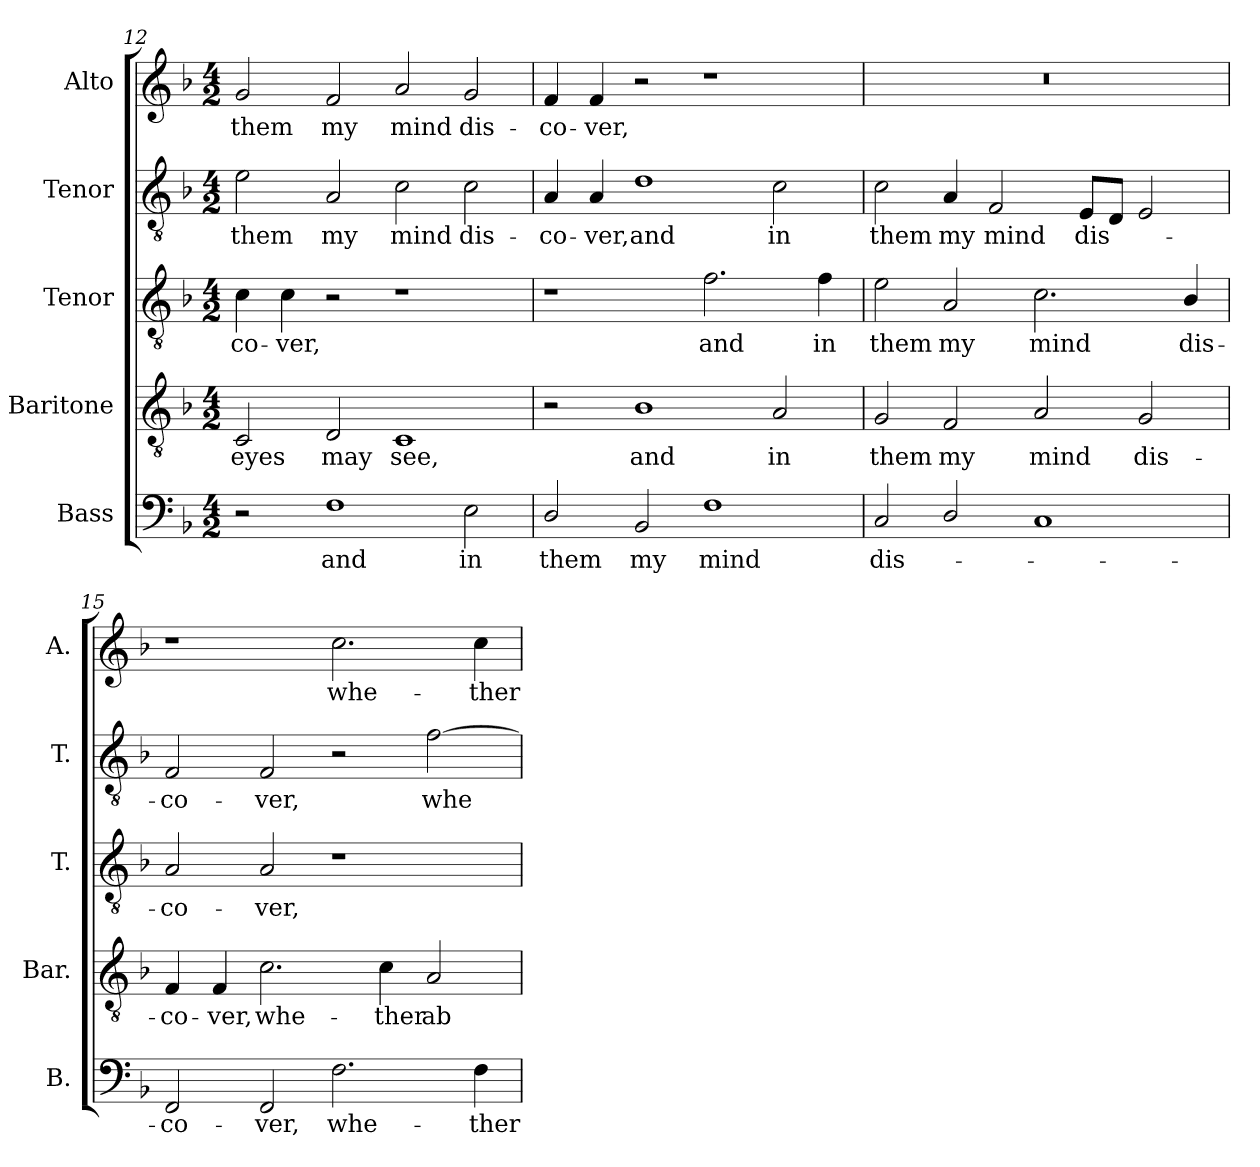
**kern	**text	**kern	**text	**kern	**text	**kern	**text	**kern	**text
*part5	*part5	*part4	*part4	*part3	*part3	*part2	*part2	*part1	*part1
*staff5	*staff5	*staff4	*staff4	*staff3	*staff3	*staff2	*staff2	*staff1	*staff1
*I"Bass	*	*I"Baritone	*	*I"Tenor	*	*I"Tenor	*	*I"Alto	*
*I'B.	*	*I'Bar.	*	*I'T.	*	*I'T.	*	*I'A.	*
!!LO:PB:g=z
*clefF4	*	*clefGv2	*	*clefGv2	*	*clefGv2	*	*clefG2	*
*	*	*ITrd7c12	*	*ITrd7c12	*	*ITrd7c12	*	*	*
*k[b-]	*	*k[b-]	*	*k[b-]	*	*k[b-]	*	*k[b-]	*
*F:	*	*F:	*	*F:	*	*F:	*	*F:	*
*M4/2	*	*M4/2	*	*M4/2	*	*M4/2	*	*M4/2	*
=12	=12	=12	=12	=12	=12	=12	=12	=12	=12
!	!	!	!LO:LY:b:color=#000000	!	!	!	!	!	!
!	!	!	!	!	!LO:LY:b:color=#000000	!	!	!	!
!	!	!	!	!	!	!	!LO:LY:b:color=#000000	!	!
!	!	!	!	!	!	!	!	!	!LO:LY:b:color=#000000
2r	.	2CCi/	eyes	4Ci\	-co-	2Ei\	them	2gi/	them
!	!	!	!	!	!LO:LY:b:color=#000000	!	!	!	!
.	.	.	.	4Ci\	-ver,	.	.	.	.
!	!LO:LY:b:color=#000000	!	!	!	!	!	!	!	!
!	!	!	!LO:LY:b:color=#000000	!	!	!	!	!	!
!	!	!	!	!	!	!	!LO:LY:b:color=#000000	!	!
!	!	!	!	!	!	!	!	!	!LO:LY:b:color=#000000
1Fi	and	2DDi/	may	2r	.	2AAi/	my	2fi/	my
!	!	!	!LO:LY:b:color=#000000	!	!	!	!	!	!
!	!	!	!	!	!	!	!LO:LY:b:color=#000000	!	!
!	!	!	!	!	!	!	!	!	!LO:LY:b:color=#000000
.	.	1CCi	see,	1r	.	2Ci\	mind	2ai/	mind
!	!LO:LY:b:color=#000000	!	!	!	!	!	!	!	!
!	!	!	!	!	!	!	!LO:LY:b:color=#000000	!	!
!	!	!	!	!	!	!	!	!	!LO:LY:b:color=#000000
2Ei\	in	.	.	.	.	2Ci\	dis-	2gi/	dis-
=13	=13	=13	=13	=13	=13	=13	=13	=13	=13
!	!LO:LY:b:color=#000000	!	!	!	!	!	!	!	!
!	!	!	!	!	!	!	!LO:LY:b:color=#000000	!	!
!	!	!	!	!	!	!	!	!	!LO:LY:b:color=#000000
2Di/	them	2r	.	1r	.	4AAi/	-co-	4fi/	-co-
!	!	!	!	!	!	!	!LO:LY:b:color=#000000	!	!
!	!	!	!	!	!	!	!	!	!LO:LY:b:color=#000000
.	.	.	.	.	.	4AAi/	-ver,	4fi/	-ver,
!	!LO:LY:b:color=#000000	!	!	!	!	!	!	!	!
!	!	!	!LO:LY:b:color=#000000	!	!	!	!	!	!
!	!	!	!	!	!	!	!LO:LY:b:color=#000000	!	!
2BB-i/	my	1BB-i	and	.	.	1Di	and	2r	.
!	!LO:LY:b:color=#000000	!	!	!	!	!	!	!	!
!	!	!	!	!	!LO:LY:b:color=#000000	!	!	!	!
1Fi	mind	.	.	2.Fi\	and	.	.	1r	.
!	!	!	!LO:LY:b:color=#000000	!	!	!	!	!	!
!	!	!	!	!	!	!	!LO:LY:b:color=#000000	!	!
.	.	2AAi/	in	.	.	2Ci\	in	.	.
!	!	!	!	!	!LO:LY:b:color=#000000	!	!	!	!
.	.	.	.	4Fi\	in	.	.	.	.
=14	=14	=14	=14	=14	=14	=14	=14	=14	=14
!	!LO:LY:b:color=#000000	!	!	!	!	!	!	!	!
!	!	!	!LO:LY:b:color=#000000	!	!	!	!	!	!
!	!	!	!	!	!LO:LY:b:color=#000000	!	!	!	!
!	!	!	!	!	!	!	!LO:LY:b:color=#000000	!LO:N:vis=1	!
2Ci/	dis-	2GGi/	them	2Ei\	them	2Ci\	them	0r	.
!	!	!	!LO:LY:b:color=#000000	!	!	!	!	!	!
!	!	!	!	!	!LO:LY:b:color=#000000	!	!	!	!
!	!	!	!	!	!	!	!LO:LY:b:color=#000000	!	!
2Di/	.	2FFi/	my	2AAi/	my	4AAi/	my	.	.
!	!	!	!	!	!	!	!LO:LY:b:color=#000000	!	!
.	.	.	.	.	.	2FFi/	mind	.	.
!	!	!	!LO:LY:b:color=#000000	!	!	!	!	!	!
!	!	!	!	!	!LO:LY:b:color=#000000	!	!	!	!
1Ci	.	2AAi/	mind	2.Ci\	mind	.	.	.	.
!	!	!	!	!	!	!	!LO:LY:b:color=#000000	!	!
.	.	.	.	.	.	8EEi/L	dis-	.	.
.	.	.	.	.	.	8DDi/J	.	.	.
!	!	!	!LO:LY:b:color=#000000	!	!	!	!	!	!
.	.	2GGi/	dis-	.	.	2EEi/	.	.	.
!	!	!	!	!	!LO:LY:b:color=#000000	!	!	!	!
.	.	.	.	4BB-i/	dis-	.	.	.	.
=15	=15	=15	=15	=15	=15	=15	=15	=15	=15
!	!LO:LY:b:color=#000000	!	!	!	!	!	!	!	!
!	!	!	!LO:LY:b:color=#000000	!	!	!	!	!	!
!	!	!	!	!	!LO:LY:b:color=#000000	!	!	!	!
!	!	!	!	!	!	!	!LO:LY:b:color=#000000	!	!
2FFi/	-co-	4FFi/	-co-	2AAi/	-co-	2FFi/	-co-	1r	.
!	!	!	!LO:LY:b:color=#000000	!	!	!	!	!	!
.	.	4FFi/	-ver,	.	.	.	.	.	.
!	!LO:LY:b:color=#000000	!	!	!	!	!	!	!	!
!	!	!	!LO:LY:b:color=#000000	!	!	!	!	!	!
!	!	!	!	!	!LO:LY:b:color=#000000	!	!	!	!
!	!	!	!	!	!	!	!LO:LY:b:color=#000000	!	!
2FFi/	-ver,	2.Ci\	whe-	2AAi/	-ver,	2FFi/	-ver,	.	.
!	!LO:LY:b:color=#000000	!	!	!	!	!	!	!	!
!	!	!	!	!	!	!	!	!	!LO:LY:b:color=#000000
2.Fi\	whe-	.	.	1r	.	2r	.	2.cci\	whe-
!	!	!	!LO:LY:b:color=#000000	!	!	!	!	!	!
.	.	4Ci\	-ther	.	.	.	.	.	.
!	!	!	!LO:LY:b:color=#000000	!	!	!	!	!	!
!	!	!	!	!	!	!	!LO:LY:b:color=#000000	!	!
.	.	2AAi/	ab-	.	.	[2Fi\	whe-	.	.
!	!LO:LY:b:color=#000000	!	!	!	!	!	!	!	!
!	!	!	!	!	!	!	!	!	!LO:LY:b:color=#000000
4Fi\	-ther	.	.	.	.	.	.	4cci\	-ther
=	=	=	=	=	=	=	=	=	=
*-	*-	*-	*-	*-	*-	*-	*-	*-	*-
